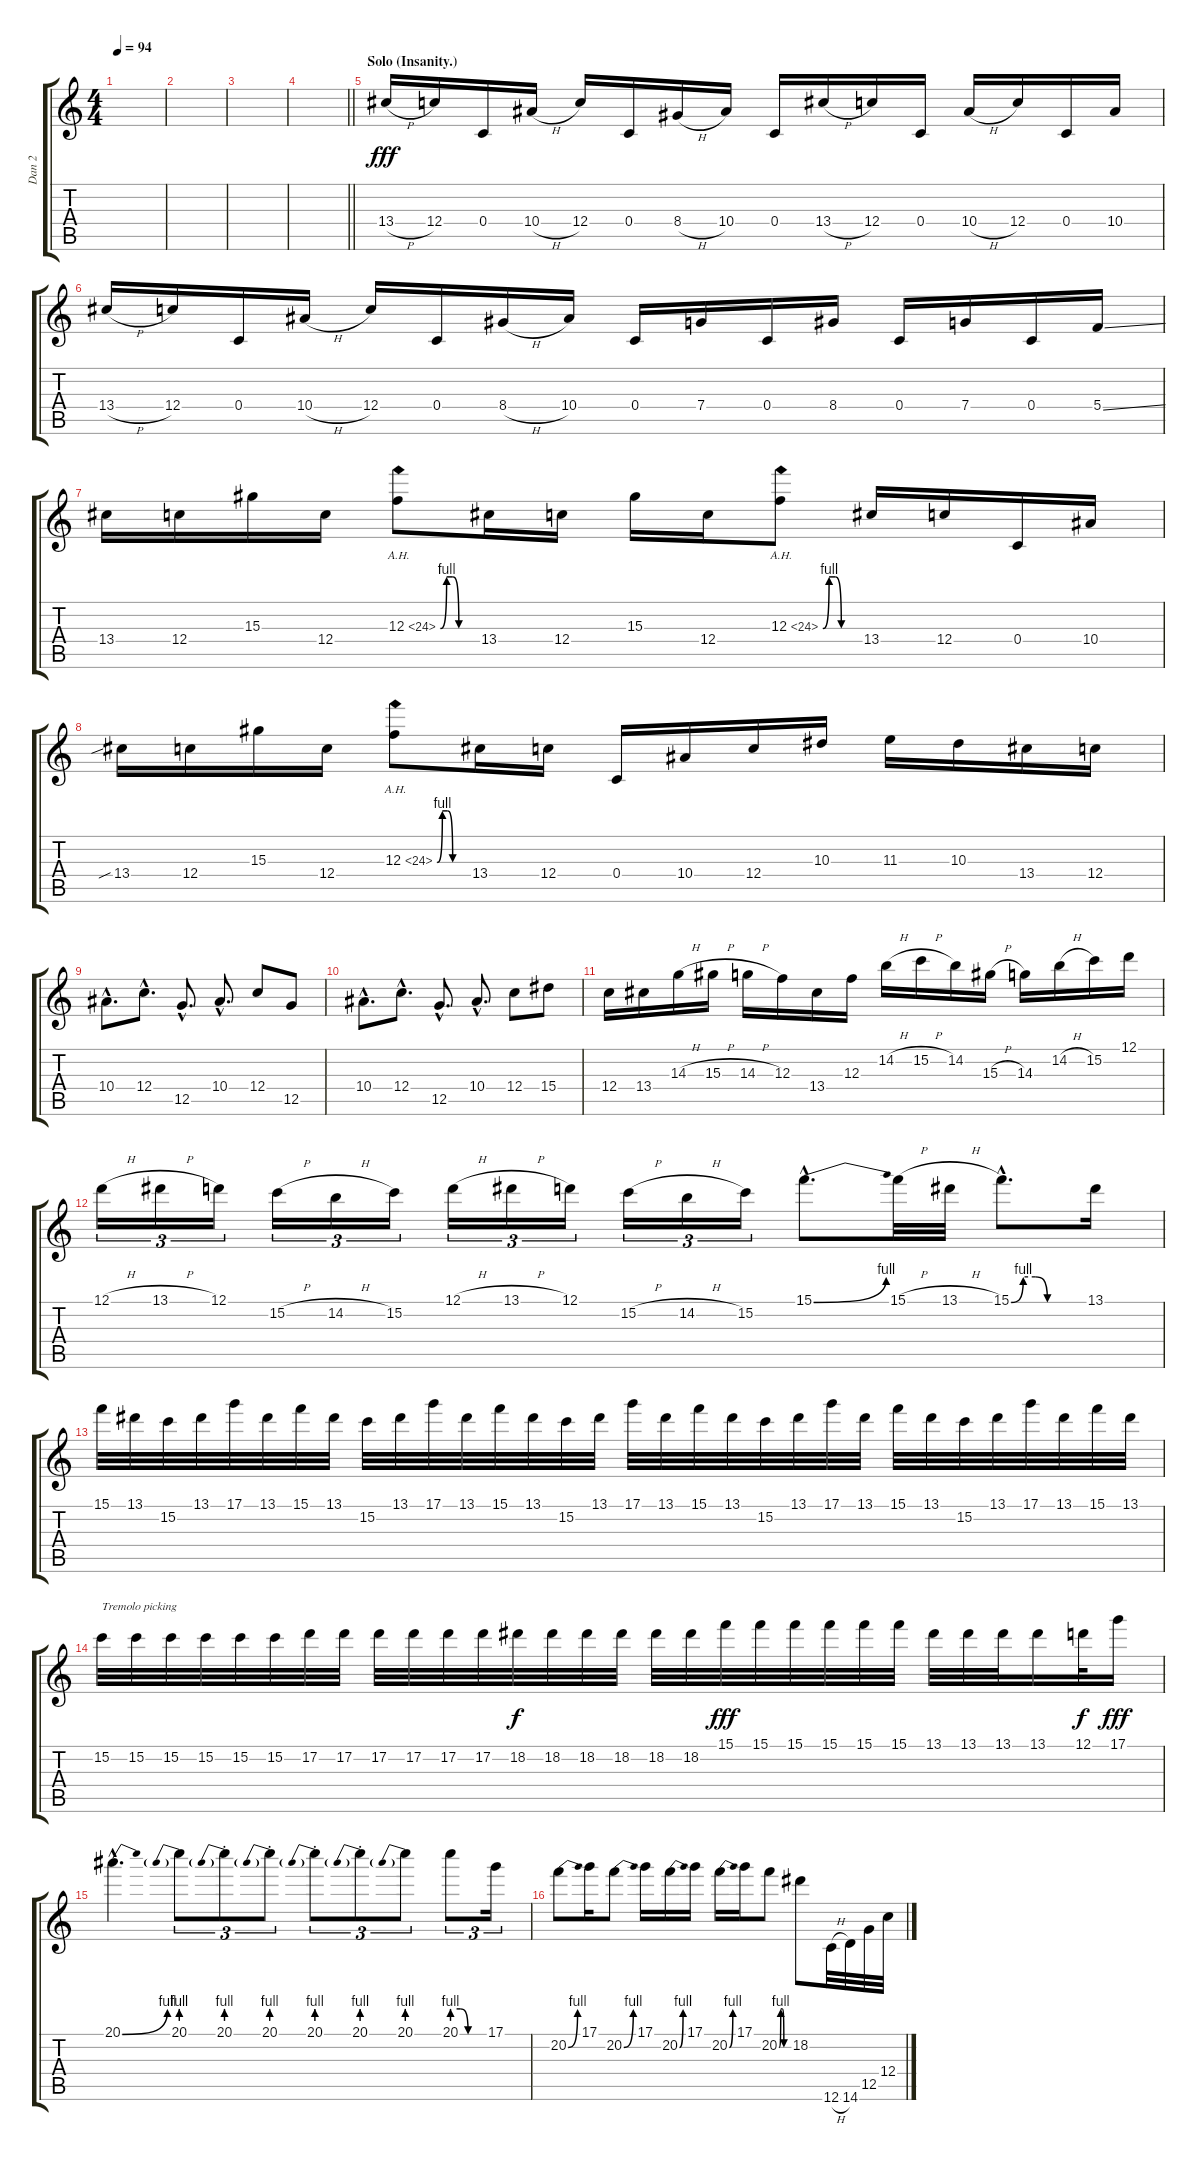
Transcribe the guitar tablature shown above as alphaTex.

\track ("Dan 2" "Dan 2") {instrument distortionguitar}
\staff {score tabs}
\tuning (D4 A3 F3 C3 G2 C2) {hide}
\ts (4 4)
\tempo 94
\clef g2
\ks c
|
|
|
\barLineRight lightlight
|
\section ("" "Solo (Insanity.)")
13.4{h}.16{dy fff} 12.4.16 0.4.16 10.4{h}.16 12.4.16 0.4.16 8.4{h}.16 10.4.16 0.4.16 13.4{h}.16 12.4.16 0.4.16 10.4{h}.16 12.4.16 0.4.16 10.4.16 |
13.4{h}.16 12.4.16 0.4.16 10.4{h}.16 12.4.16 0.4.16 8.4{h}.16 10.4.16 0.4.16 7.4.16 0.4.16 8.4.16 0.4.16 7.4.16 0.4.16 5.4{ss}.16 |
13.4.16 12.4.16 15.3.16 12.4.16 12.3{be (custom 0 0 10 4 20 4 30 0 60 0) ah 12}.8 13.4.16 12.4.16 15.3.16 12.4.16 12.3{be (custom 0 0 10 4 20 4 30 0 60 0) ah 12}.8 13.4.16 12.4.16 0.4.16 10.4.16 |
13.4{sib}.16 12.4.16 15.3.16 12.4.16 12.3{be (custom 0 0 10 4 20 4 30 0 60 0) ah 12}.8 13.4.16 12.4.16 0.4.16 10.4.16 12.4.16 10.3.16 11.3.16 10.3.16 13.4.16 12.4.16 |
10.4{hac}.8{d} 12.4{hac}.8{d} 12.5{hac}.8{d} 10.4{hac}.8{d} 12.4.8 12.5.8 |
10.4{hac}.8{d} 12.4{hac}.8{d} 12.5{hac}.8{d} 10.4{hac}.8{d} 12.4.8 15.4.8 |
12.4.16 13.4.16 14.3{h}.16 15.3{h}.16 14.3{h}.16 12.3.16 13.4.16 12.3.16 14.2{h}.16 15.2{h}.16 14.2.16 15.3{h}.16 14.3.16 14.2{h}.16 15.2.16 12.1.16 |
12.1{h}.16{tu (3 2)} 13.1{h}.16{tu (3 2)} 12.1.16{tu (3 2)} 15.2{h}.16{tu (3 2)} 14.2{h}.16{tu (3 2)} 15.2.16{tu (3 2)} 12.1{h}.16{tu (3 2)} 13.1{h}.16{tu (3 2)} 12.1.16{tu (3 2)} 15.2{h}.16{tu (3 2)} 14.2{h}.16{tu (3 2)} 15.2.16{tu (3 2)} 15.1{be (bend 0 0 60 4) hac}.8{d} 15.1{h}.32 13.1{h}.32 15.1{be (custom 0 0 10 4 20 4 30 0 60 0) hac}.8{d} 13.1.16 |
15.1.32 13.1.32 15.2.32 13.1.32 17.1.32 13.1.32 15.1.32 13.1.32 15.2.32 13.1.32 17.1.32 13.1.32 15.1.32 13.1.32 15.2.32 13.1.32 17.1.32 13.1.32 15.1.32 13.1.32 15.2.32 13.1.32 17.1.32 13.1.32 15.1.32 13.1.32 15.2.32 13.1.32 17.1.32 13.1.32 15.1.32 13.1.32 |
15.2.32{txt "Tremolo picking"} 15.2.32 15.2.32 15.2.32 15.2.32 15.2.32 17.2.32 17.2.32 17.2.32 17.2.32 17.2.32 17.2.32 18.2.32{dy f} 18.2.32 18.2.32 18.2.32 18.2.32 18.2.32 15.1.32{dy fff} 15.1.32 15.1.32 15.1.32 15.1.32 15.1.32 13.1.32 13.1.32 13.1.32 13.1.16 12.1.32{dy f} 17.1.16{dy fff} |
20.1{be (bend 0 0 60 4) hac}.4{d} 20.1{be (prebend 0 4 60 4)}.8{tu (3 2)} 20.1{be (prebend 0 4 60 4) st}.8{tu (3 2)} 20.1{be (prebend 0 4 60 4) st}.8{tu (3 2)} 20.1{be (prebend 0 4 60 4) st}.8{tu (3 2)} 20.1{be (prebend 0 4 60 4) st}.8{tu (3 2)} 20.1{be (prebend 0 4 60 4)}.8{tu (3 2)} 20.1{be (custom 0 4 15 4 30 0 60 0)}.8{tu (3 2)} 17.1.16{tu (3 2)} |
20.2{be (bend 0 0 60 4)}.8 17.1.16 20.2{be (bend 0 0 60 4)}.8 17.1.16 20.2{be (bend 0 0 60 4)}.16 17.1.16 20.2{be (bend 0 0 60 4)}.16 17.1.16 20.2{be (custom 0 0 10 4 20 4 30 0 60 0)}.8 18.2.8 12.6{h}.32 14.6.32 12.5.32 12.4.32
